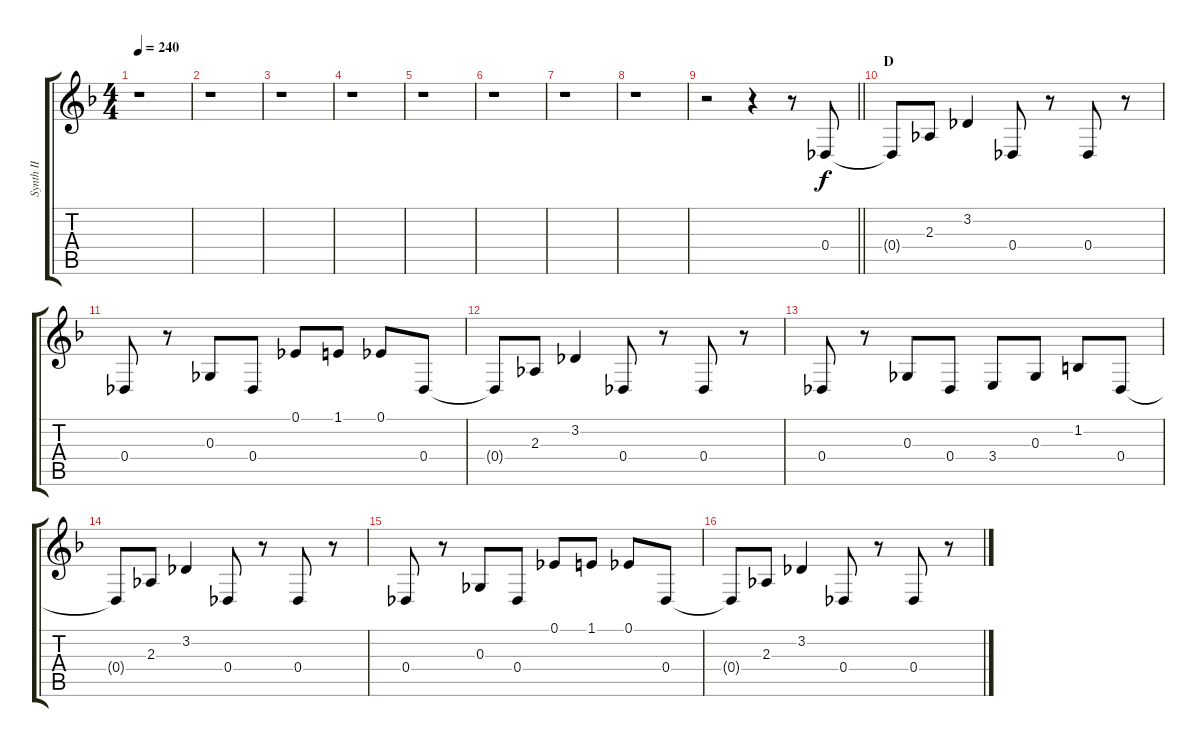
\track ("Synth II" "Synth II") {instrument clavinet}
\staff {score tabs}
\tuning (Eb4 Bb3 Gb3 Db3 Ab2 Db2) {hide}
\ts (4 4)
\tempo 240
\clef g2
\ks f
r.1{dy f} |
r.1 |
r.1 |
r.1 |
r.1 |
r.1 |
r.1 |
r.1 |
\barLineRight lightlight
r.2 r.4 r.8 0.4.8 |
\section ("" "D")
0.4{t}.8 2.3.8 3.2.4 0.4.8 r.8 0.4.8 r.8 |
0.4.8 r.8 0.3.8 0.4.8 0.1.8 1.1.8 0.1.8 0.4.8 |
0.4{t}.8 2.3.8 3.2.4 0.4.8 r.8 0.4.8 r.8 |
0.4.8 r.8 0.3.8 0.4.8 3.4.8 0.3.8 1.2.8 0.4.8 |
0.4{t}.8 2.3.8 3.2.4 0.4.8 r.8 0.4.8 r.8 |
0.4.8 r.8 0.3.8 0.4.8 0.1.8 1.1.8 0.1.8 0.4.8 |
0.4{t}.8 2.3.8 3.2.4 0.4.8 r.8 0.4.8 r.8
